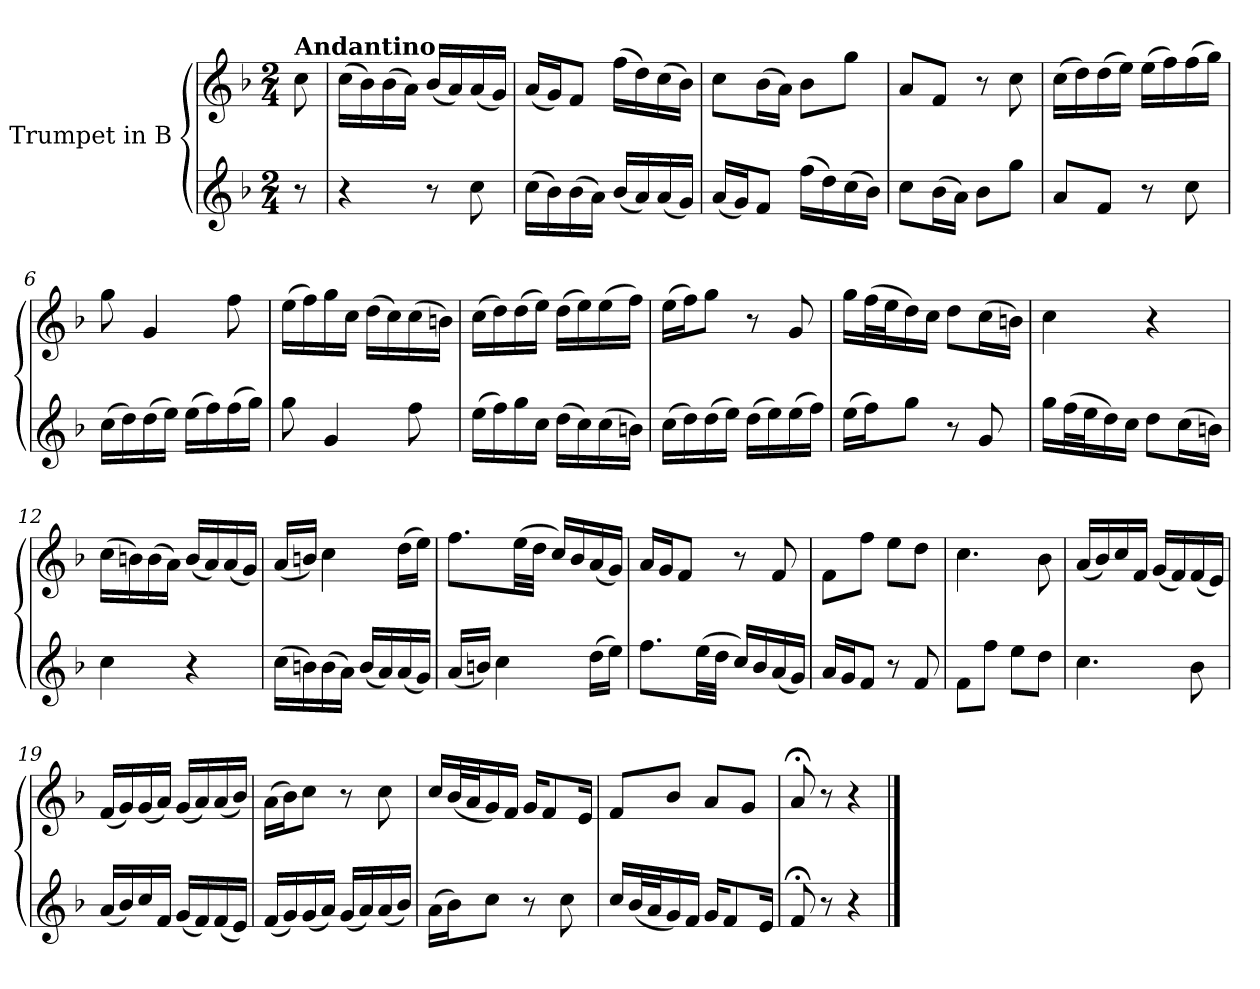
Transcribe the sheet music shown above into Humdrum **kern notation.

**kern	**kern
*part2	*part1
*staff2	*staff1
*I"Trumpet in Bb 2	*I"Trumpet in Bb 1
*clefG2	*clefG2
*ITrd1c2	*ITrd1c2
*k[b-e-a-]	*k[b-e-a-]
*E-:	*E-:
*M2/4	*M2/4
*MM45	*MM45
=	=
!	!LO:TX:a:B:t=Andantino
8r	8b-\
=1	=1
4r	(>16b-\LL
.	16a-\)
.	(>16a-\
.	16g\JJ)
8r	(<16a-/LL
.	16g/)
8b-\	(<16g/
.	16f/JJ)
=2	=2
(>16b-\LL	(<16g/LL
16a-\)	16f/J)
(>16a-\	8e-/J
16g\JJ)	.
(<16a-/LL	(>16ee-\LL
16g/)	16cc\)
(<16g/	(>16b-\
16f/JJ)	16a-\JJ)
=3	=3
(<16g/LL	8b-\L
16f/J)	.
8e-/J	(>16a-\L
.	16g\JJ)
(>16ee-\LL	8a-\L
16cc\)	.
(>16b-\	8ff\J
16a-\JJ)	.
=4	=4
8b-\L	8g/L
(>16a-\L	8e-/J
16g\JJ)	.
8a-\L	8r
8ff\J	8b-\
=5	=5
8g/L	(>16b-\LL
.	16cc\)
8e-/J	(>16cc\
.	16dd\JJ)
8r	(>16dd\LL
.	16ee-\)
8b-\	(>16ee-\
.	16ff\JJ)
!!LO:LB:g=z
=6	=6
(>16b-\LL	8ff\
16cc\)	.
(>16cc\	4f/
16dd\JJ)	.
(>16dd\LL	.
16ee-\)	.
(>16ee-\	8ee-\
16ff\JJ)	.
=7	=7
8ff\	(>16dd\LL
.	16ee-\)
4f/	16ff\
.	16b-\JJ
.	(>16cc\LL
.	16b-\)
8ee-\	(>16b-\
.	16an\JJ)
=8	=8
(>16dd\LL	(>16b-\LL
16ee-\)	16cc\)
16ff\	(>16cc\
16b-\JJ	16dd\JJ)
(>16cc\LL	(>16cc\LL
16b-\)	16dd\)
(>16b-\	(>16dd\
16an\JJ)	16ee-\JJ)
=9	=9
(>16b-\LL	(>16dd\LL
16cc\)	16ee-\J)
(>16cc\	8ff\J
16dd\JJ)	.
(>16cc\LL	8r
16dd\)	.
(>16dd\	8f/
16ee-\JJ)	.
=10	=10
(>16dd\LL	16ff\LL
16ee-\J)	(>32ee-\L
.	32dd\J
8ff\J	16cc\)
.	16b-\JJ
8r	8cc\L
8f/	(>16b-\L
.	16an\JJ)
!!LO:LB:g=z
=11	=11
16ff\LL	4b-\
(>32ee-\L	.
32dd\J	.
16cc\)	.
16b-\JJ	.
8cc\L	4r
(>16b-\L	.
16an\JJ)	.
=12	=12
4b-\	(>16b-\LL
.	16an\)
.	(>16a\
.	16g\JJ)
4r	(<16a/LL
.	16g/)
.	(<16g/
.	16f/JJ)
=13	=13
(>16b-\LL	(<16g/LL
16an\)	16an/JJ)
(>16a\	4b-\
16g\JJ)	.
(<16a/LL	.
16g/)	.
(<16g/	(>16cc\LL
16f/JJ)	16dd\JJ)
=14	=14
(<16g/LL	8.ee-\L
16an/JJ)	.
4b-\	.
.	(>32dd\LL
.	32cc\JJJ
.	16b-/LL)
.	16a-/
(>16cc\LL	(<16g/
16dd\JJ)	16f/JJ)
=15	=15
8.ee-\L	16g/LL
.	16f/J
.	8e-/J
(>32dd\LL	.
32cc\JJJ	.
16b-/LL)	8r
16a-/	.
(<16g/	8e-/
16f/JJ)	.
!!LO:LB:g=z
=16	=16
16g/LL	8e-\L
16f/J	.
8e-/J	8ee-\J
8r	8dd\L
8e-/	8cc\J
=17	=17
8e-\L	4.b-\
8ee-\J	.
8dd\L	.
8cc\J	8a-\
=18	=18
4.b-\	(<16g/LL
.	16a-/)
.	16b-/
.	16e-/JJ
.	(<16f/LL
.	16e-/)
8a-\	(<16e-/
.	16d/JJ)
=19	=19
(<16g/LL	(<16e-/LL
16a-/)	16f/)
16b-/	(<16f/
16e-/JJ	16g/JJ)
(<16f/LL	(<16f/LL
16e-/)	16g/)
(<16e-/	(<16g/
16d/JJ)	16a-/JJ)
!!LO:LB:g=z
=20	=20
(<16e-/LL	(>16g\LL
16f/)	16a-\J)
(<16f/	8b-\J
16g/JJ)	.
(<16f/LL	8r
16g/)	.
(<16g/	8b-\
16a-/JJ)	.
=21	=21
(>16g\LL	16b-/LL
16a-\J)	(<32a-/L
.	32g/J
8b-\J	16f/)
.	16e-/JJ
8r	16f/KL
.	8e-/
8b-\	.
.	16d/Jk
=22	=22
16b-/LL	8e-/L
(<32a-/L	.
32g/J	.
16f/)	8a-/J
16e-/JJ	.
16f/KL	8g/L
8e-/	.
.	8f/J
16d/Jk	.
=23	=23
8e-;</	8g;</
8r	8r
4r	4r
==	==
*-	*-
